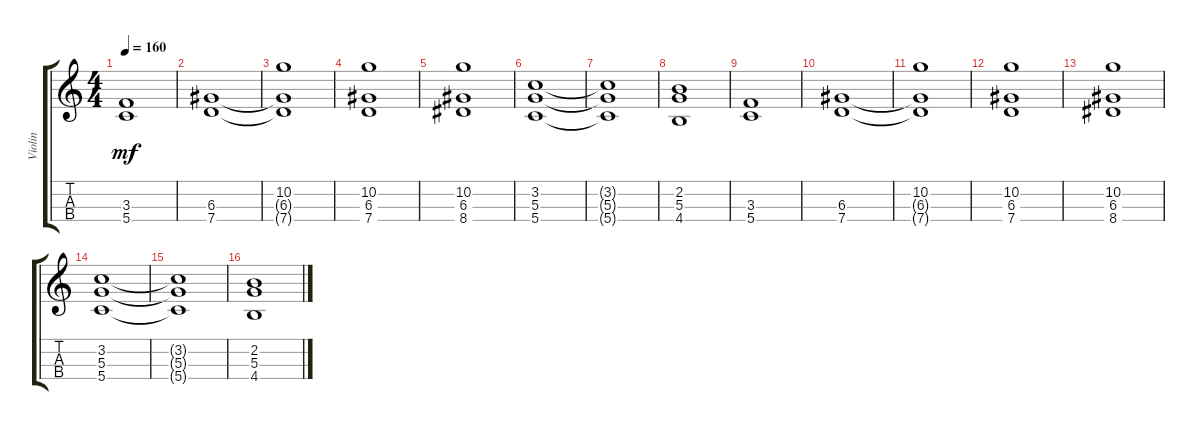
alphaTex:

\track ("Violin" "Violin") {instrument violin}
\staff {score tabs}
\tuning (E5 A4 D4 G3) {hide}
\ts (4 4)
\tempo 160
\clef g2
\ks c
(3.3 5.4).1{dy mf} |
(6.3 7.4).1 |
(10.2 6.3{t} 7.4{t}).1 |
(10.2 6.3 7.4).1 |
(10.2 6.3 8.4).1 |
(3.2 5.3 5.4).1 |
(3.2{t} 5.3{t} 5.4{t}).1 |
(2.2 5.3 4.4).1 |
(3.3 5.4).1 |
(6.3 7.4).1 |
(10.2 6.3{t} 7.4{t}).1 |
(10.2 6.3 7.4).1 |
(10.2 6.3 8.4).1 |
(3.2 5.3 5.4).1 |
(3.2{t} 5.3{t} 5.4{t}).1 |
(2.2 5.3 4.4).1
